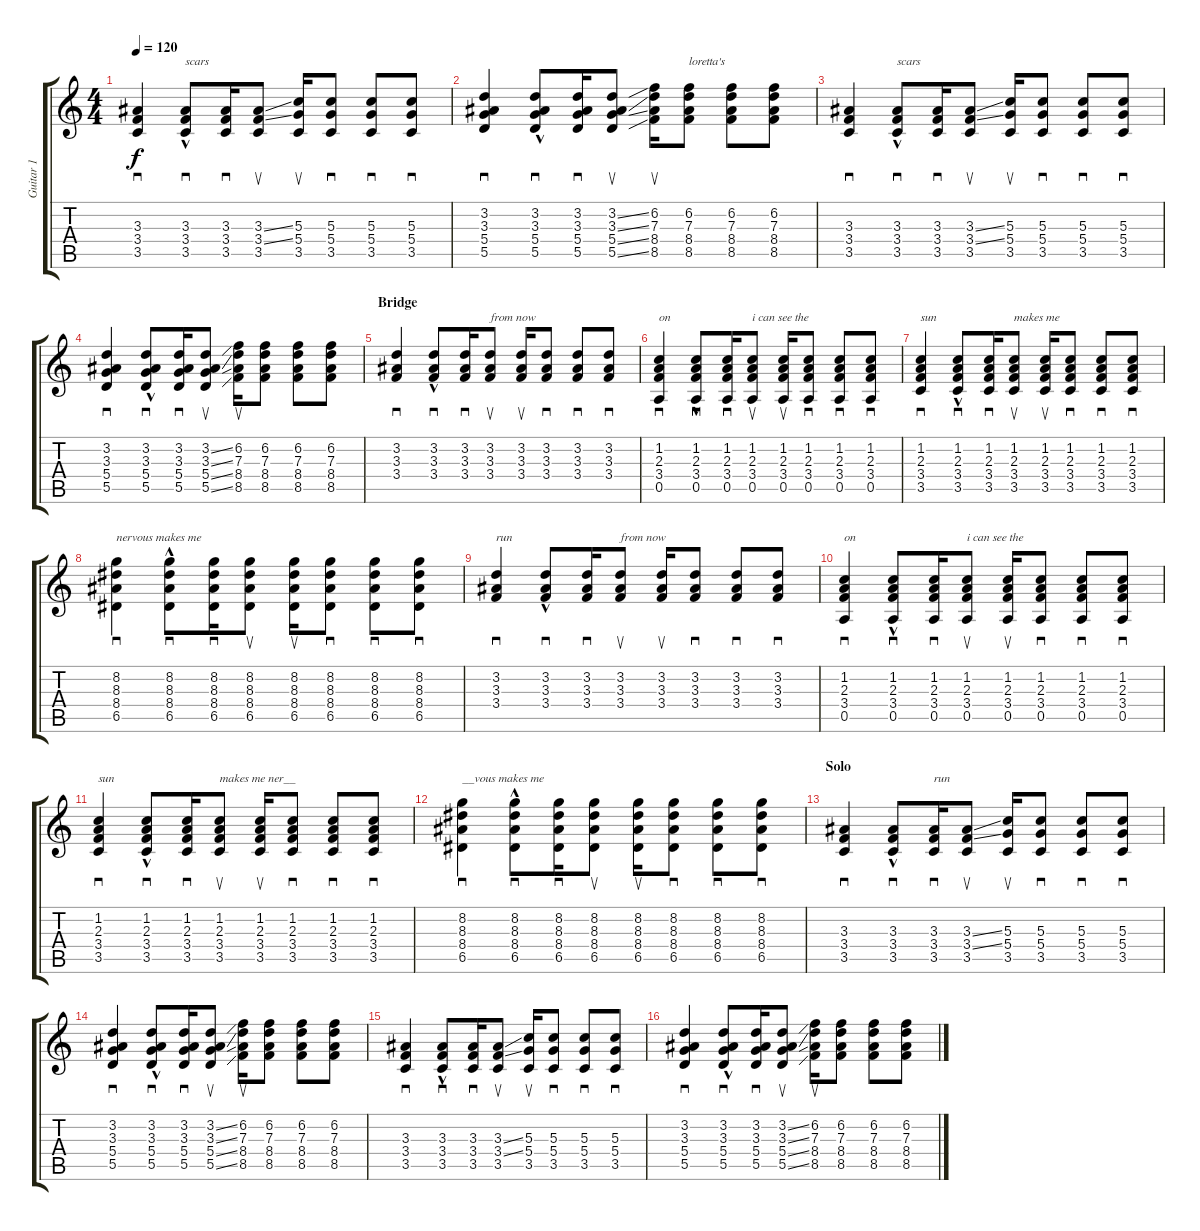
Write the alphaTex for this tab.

\track ("Guitar 1" "Guitar 1") {instrument electricguitarclean}
\staff {score tabs}
\tuning (E4 B3 G3 D3 A2 E2) {hide}
\ts (4 4)
\tempo 120
\clef g2
\ks c
(3.3 3.4 3.5).4{sd dy f} (3.3{hac} 3.4{hac} 3.5{hac}).8{sd txt "scars"} (3.3 3.4 3.5).16{sd} (3.3{ss} 3.4{ss} 3.5).8{su} (5.3 5.4 3.5).16{su} (5.3 5.4 3.5).8{sd} (5.3 5.4 3.5).8{sd} (5.3 5.4 3.5).8{sd} |
(3.2 3.3 5.4 5.5).4{sd} (3.2 3.3{hac} 5.4{hac} 5.5{hac}).8{sd} (3.2 3.3 5.4 5.5).16{sd} (3.2{ss} 3.3{ss} 5.4{ss} 5.5{ss}).8{su} (6.2 7.3 8.4 8.5).16{su} (6.2 7.3 8.4 8.5).8{txt "loretta's"} (6.2 7.3 8.4 8.5).8 (6.2 7.3 8.4 8.5).8 |
(3.3 3.4 3.5).4{sd} (3.3{hac} 3.4{hac} 3.5{hac}).8{sd txt "scars"} (3.3 3.4 3.5).16{sd} (3.3{ss} 3.4{ss} 3.5).8{su} (5.3 5.4 3.5).16{su} (5.3 5.4 3.5).8{sd} (5.3 5.4 3.5).8{sd} (5.3 5.4 3.5).8{sd} |
(3.2 3.3 5.4 5.5).4{sd} (3.2 3.3{hac} 5.4{hac} 5.5{hac}).8{sd} (3.2 3.3 5.4 5.5).16{sd} (3.2{ss} 3.3{ss} 5.4{ss} 5.5{ss}).8{su} (6.2 7.3 8.4 8.5).16{su} (6.2 7.3 8.4 8.5).8 (6.2 7.3 8.4 8.5).8 (6.2 7.3 8.4 8.5).8 |
\section ("" "Bridge")
(3.2 3.3 3.4).4{sd} (3.2 3.3{hac} 3.4{hac}).8{sd} (3.2 3.3 3.4).16{sd} (3.2 3.3 3.4).8{su txt "from now"} (3.2 3.3 3.4).16{su} (3.2 3.3 3.4).8{sd} (3.2 3.3 3.4).8{sd} (3.2 3.3 3.4).8{sd} |
(1.2 2.3 3.4 0.5).4{sd txt "on"} (1.2 2.3{hac} 3.4{hac} 0.5).8{sd} (1.2 2.3 3.4 0.5).16{sd} (1.2 2.3 3.4 0.5).8{su txt "i can see the "} (1.2 2.3 3.4 0.5).16{su} (1.2 2.3 3.4 0.5).8{sd} (1.2 2.3 3.4 0.5).8{sd} (1.2 2.3 3.4 0.5).8{sd} |
(1.2 2.3 3.4 3.5).4{sd txt "sun"} (1.2 2.3{hac} 3.4{hac} 3.5).8{sd} (1.2 2.3 3.4 3.5).16{sd} (1.2 2.3 3.4 3.5).8{su txt "makes me "} (1.2 2.3 3.4 3.5).16{su} (1.2 2.3 3.4 3.5).8{sd} (1.2 2.3 3.4 3.5).8{sd} (1.2 2.3 3.4 3.5).8{sd} |
(8.2 8.3 8.4 6.5).4{sd txt "nervous makes me"} (8.2 8.3{hac} 8.4{hac} 6.5).8{sd} (8.2 8.3 8.4 6.5).16{sd} (8.2 8.3 8.4 6.5).8{su} (8.2 8.3 8.4 6.5).16{su} (8.2 8.3 8.4 6.5).8{sd} (8.2 8.3 8.4 6.5).8{sd} (8.2 8.3 8.4 6.5).8{sd} |
(3.2 3.3 3.4).4{sd txt "run"} (3.2 3.3{hac} 3.4{hac}).8{sd} (3.2 3.3 3.4).16{sd} (3.2 3.3 3.4).8{su txt "from now"} (3.2 3.3 3.4).16{su} (3.2 3.3 3.4).8{sd} (3.2 3.3 3.4).8{sd} (3.2 3.3 3.4).8{sd} |
(1.2 2.3 3.4 0.5).4{sd txt "on"} (1.2 2.3{hac} 3.4{hac} 0.5).8{sd} (1.2 2.3 3.4 0.5).16{sd} (1.2 2.3 3.4 0.5).8{su txt "i can see the"} (1.2 2.3 3.4 0.5).16{su} (1.2 2.3 3.4 0.5).8{sd} (1.2 2.3 3.4 0.5).8{sd} (1.2 2.3 3.4 0.5).8{sd} |
(1.2 2.3 3.4 3.5).4{sd txt "sun"} (1.2 2.3{hac} 3.4{hac} 3.5).8{sd} (1.2 2.3 3.4 3.5).16{sd} (1.2 2.3 3.4 3.5).8{su txt "makes me ner__"} (1.2 2.3 3.4 3.5).16{su} (1.2 2.3 3.4 3.5).8{sd} (1.2 2.3 3.4 3.5).8{sd} (1.2 2.3 3.4 3.5).8{sd} |
(8.2 8.3 8.4 6.5).4{sd txt "__vous makes me"} (8.2 8.3{hac} 8.4{hac} 6.5).8{sd} (8.2 8.3 8.4 6.5).16{sd} (8.2 8.3 8.4 6.5).8{su} (8.2 8.3 8.4 6.5).16{su} (8.2 8.3 8.4 6.5).8{sd} (8.2 8.3 8.4 6.5).8{sd} (8.2 8.3 8.4 6.5).8{sd} |
\section ("" "Solo")
(3.3 3.4 3.5).4{sd} (3.3{hac} 3.4{hac} 3.5{hac}).8{sd} (3.3 3.4 3.5).16{sd txt "run"} (3.3{ss} 3.4{ss} 3.5).8{su} (5.3 5.4 3.5).16{su} (5.3 5.4 3.5).8{sd} (5.3 5.4 3.5).8{sd} (5.3 5.4 3.5).8{sd} |
(3.2 3.3 5.4 5.5).4{sd} (3.2 3.3{hac} 5.4{hac} 5.5{hac}).8{sd} (3.2 3.3 5.4 5.5).16{sd} (3.2{ss} 3.3{ss} 5.4{ss} 5.5{ss}).8{su} (6.2 7.3 8.4 8.5).16{su} (6.2 7.3 8.4 8.5).8 (6.2 7.3 8.4 8.5).8 (6.2 7.3 8.4 8.5).8 |
(3.3 3.4 3.5).4{sd} (3.3{hac} 3.4{hac} 3.5{hac}).8{sd} (3.3 3.4 3.5).16{sd} (3.3{ss} 3.4{ss} 3.5).8{su} (5.3 5.4 3.5).16{su} (5.3 5.4 3.5).8{sd} (5.3 5.4 3.5).8{sd} (5.3 5.4 3.5).8{sd} |
(3.2 3.3 5.4 5.5).4{sd} (3.2 3.3{hac} 5.4{hac} 5.5{hac}).8{sd} (3.2 3.3 5.4 5.5).16{sd} (3.2{ss} 3.3{ss} 5.4{ss} 5.5{ss}).8{su} (6.2 7.3 8.4 8.5).16{su} (6.2 7.3 8.4 8.5).8 (6.2 7.3 8.4 8.5).8 (6.2 7.3 8.4 8.5).8
